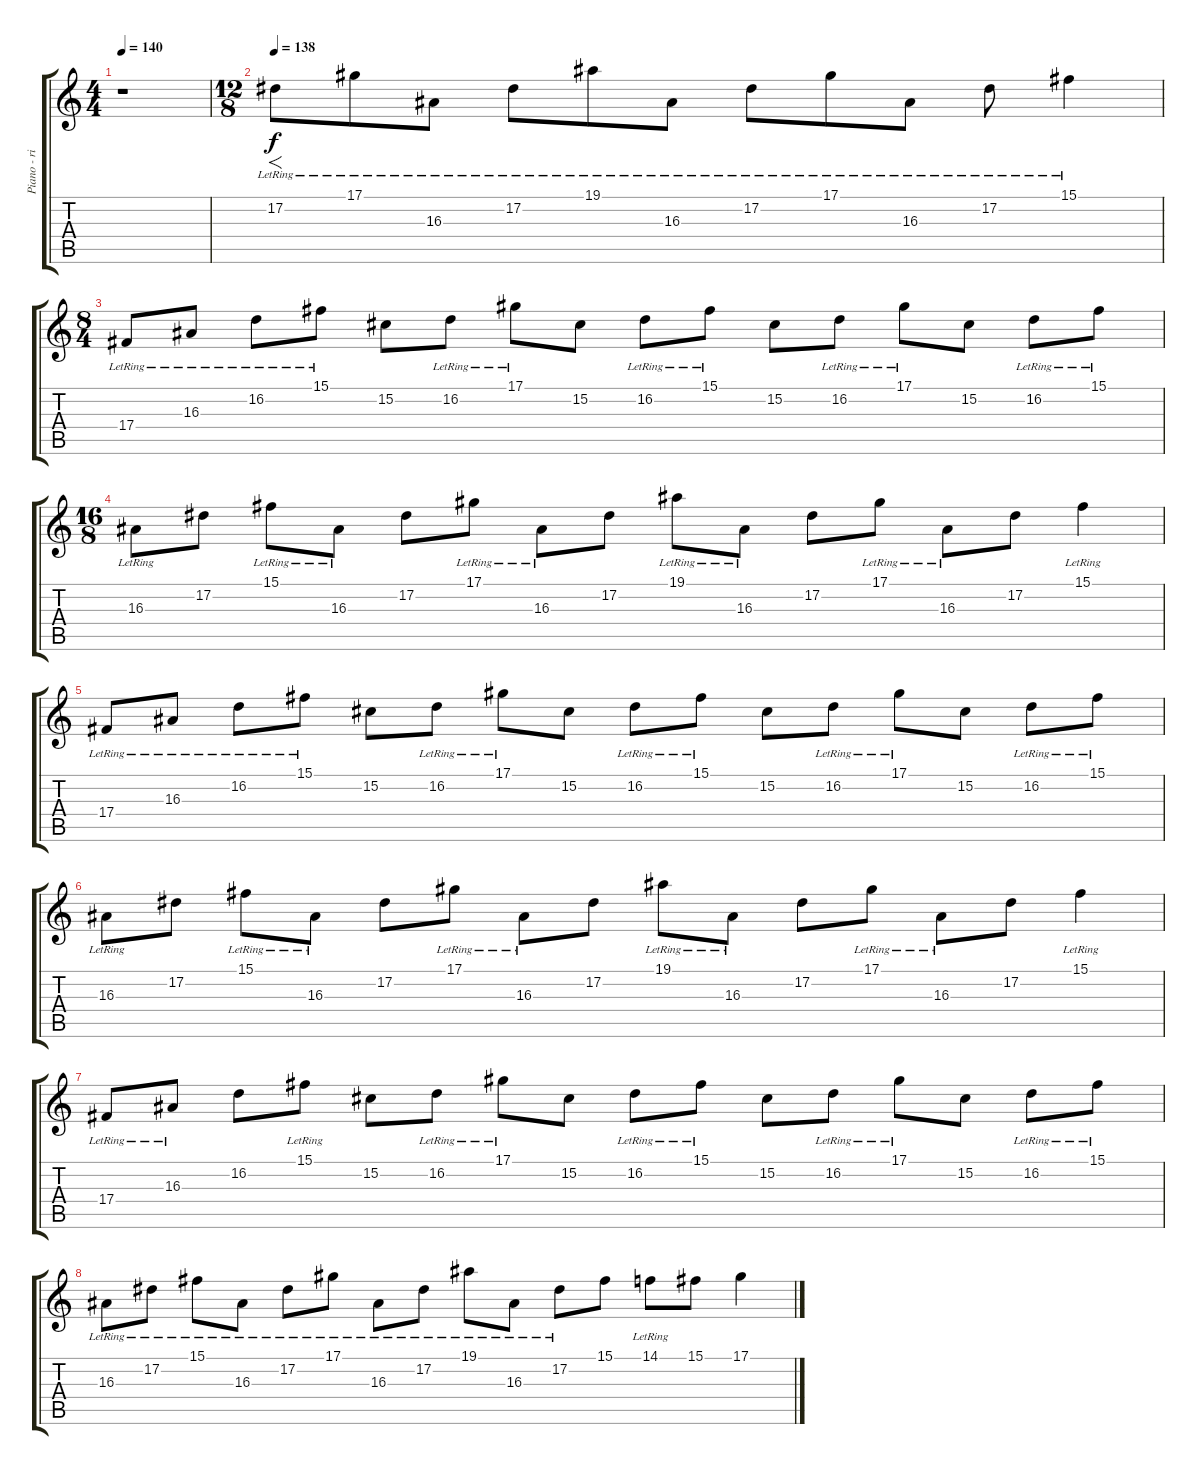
\track ("Piano - right/choir" "Piano - ri") {instrument electricgrandpiano}
\staff {score tabs}
\tuning (Eb4 Bb3 Gb3 Db3 Ab2 Eb2) {hide}
\ts (4 4)
\tempo 140
\clef g2
\ks c
r.1{dy f} |
\ts (12 8)
\tempo 138
17.2{lr}.8{f instrument electricgrandpiano} 17.1{lr}.8 16.3{lr}.8 17.2{lr}.8 19.1{lr}.8 16.3{lr}.8 17.2{lr}.8 17.1{lr}.8 16.3{lr}.8 17.2{lr}.8 15.1{lr}.4 |
\ts (8 4)
17.4{lr}.8 16.3{lr}.8 16.2{lr}.8 15.1{lr}.8 15.2.8 16.2{lr}.8 17.1{lr}.8 15.2.8 16.2{lr}.8 15.1{lr}.8 15.2.8 16.2{lr}.8 17.1{lr}.8 15.2.8 16.2{lr}.8 15.1{lr}.8 |
\ts (16 8)
16.3{lr}.8 17.2.8 15.1{lr}.8 16.3{lr}.8 17.2.8 17.1{lr}.8 16.3{lr}.8 17.2.8 19.1{lr}.8 16.3{lr}.8 17.2.8 17.1{lr}.8 16.3{lr}.8 17.2.8 15.1{lr}.4 |
17.4{lr}.8 16.3{lr}.8 16.2{lr}.8 15.1{lr}.8 15.2.8 16.2{lr}.8 17.1{lr}.8 15.2.8 16.2{lr}.8 15.1{lr}.8 15.2.8 16.2{lr}.8 17.1{lr}.8 15.2.8 16.2{lr}.8 15.1{lr}.8 |
16.3{lr}.8 17.2.8 15.1{lr}.8 16.3{lr}.8 17.2.8 17.1{lr}.8 16.3{lr}.8 17.2.8 19.1{lr}.8 16.3{lr}.8 17.2.8 17.1{lr}.8 16.3{lr}.8 17.2.8 15.1{lr}.4 |
17.4{lr}.8 16.3{lr}.8 16.2.8 15.1{lr}.8 15.2.8 16.2{lr}.8 17.1{lr}.8 15.2.8 16.2{lr}.8 15.1{lr}.8 15.2.8 16.2{lr}.8 17.1{lr}.8 15.2.8 16.2{lr}.8 15.1{lr}.8 |
16.3{lr}.8 17.2{lr}.8 15.1{lr}.8 16.3{lr}.8 17.2{lr}.8 17.1{lr}.8 16.3{lr}.8 17.2{lr}.8 19.1{lr}.8 16.3{lr}.8 17.2{lr}.8 15.1.8 14.1{lr}.8 15.1.8 17.1.4
